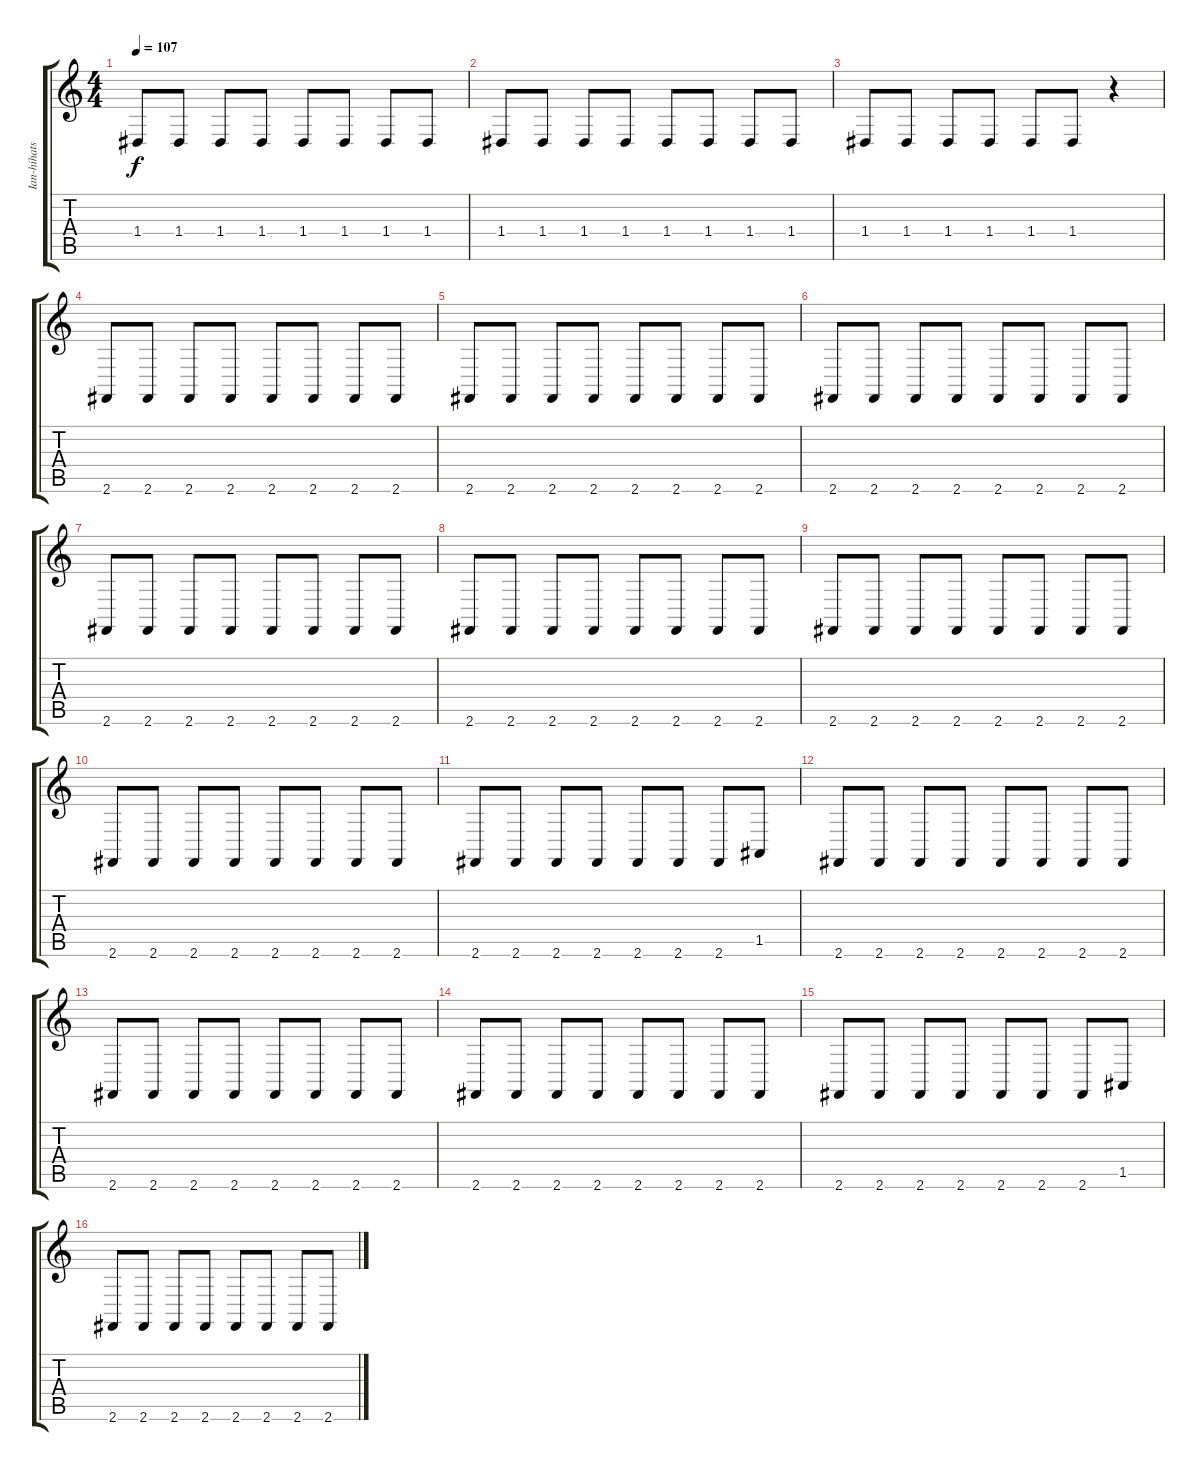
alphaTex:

\track ("Ian-hihats" "Ian-hihats") {instrument acousticgrandpiano}
\staff {score tabs}
\tuning (E4 B3 G3 D3 A2 E2) {hide}
\ts (4 4)
\tempo 107
\clef g2
\ks c
1.4.8{dy f} 1.4.8 1.4.8 1.4.8 1.4.8 1.4.8 1.4.8 1.4.8 |
1.4.8 1.4.8 1.4.8 1.4.8 1.4.8 1.4.8 1.4.8 1.4.8 |
1.4.8 1.4.8 1.4.8 1.4.8 1.4.8 1.4.8 r.4 |
2.6.8 2.6.8 2.6.8 2.6.8 2.6.8 2.6.8 2.6.8 2.6.8 |
2.6.8 2.6.8 2.6.8 2.6.8 2.6.8 2.6.8 2.6.8 2.6.8 |
2.6.8 2.6.8 2.6.8 2.6.8 2.6.8 2.6.8 2.6.8 2.6.8 |
2.6.8 2.6.8 2.6.8 2.6.8 2.6.8 2.6.8 2.6.8 2.6.8 |
2.6.8 2.6.8 2.6.8 2.6.8 2.6.8 2.6.8 2.6.8 2.6.8 |
2.6.8 2.6.8 2.6.8 2.6.8 2.6.8 2.6.8 2.6.8 2.6.8 |
2.6.8 2.6.8 2.6.8 2.6.8 2.6.8 2.6.8 2.6.8 2.6.8 |
2.6.8 2.6.8 2.6.8 2.6.8 2.6.8 2.6.8 2.6.8 1.5.8 |
2.6.8 2.6.8 2.6.8 2.6.8 2.6.8 2.6.8 2.6.8 2.6.8 |
2.6.8 2.6.8 2.6.8 2.6.8 2.6.8 2.6.8 2.6.8 2.6.8 |
2.6.8 2.6.8 2.6.8 2.6.8 2.6.8 2.6.8 2.6.8 2.6.8 |
2.6.8 2.6.8 2.6.8 2.6.8 2.6.8 2.6.8 2.6.8 1.5.8 |
2.6.8 2.6.8 2.6.8 2.6.8 2.6.8 2.6.8 2.6.8 2.6.8
